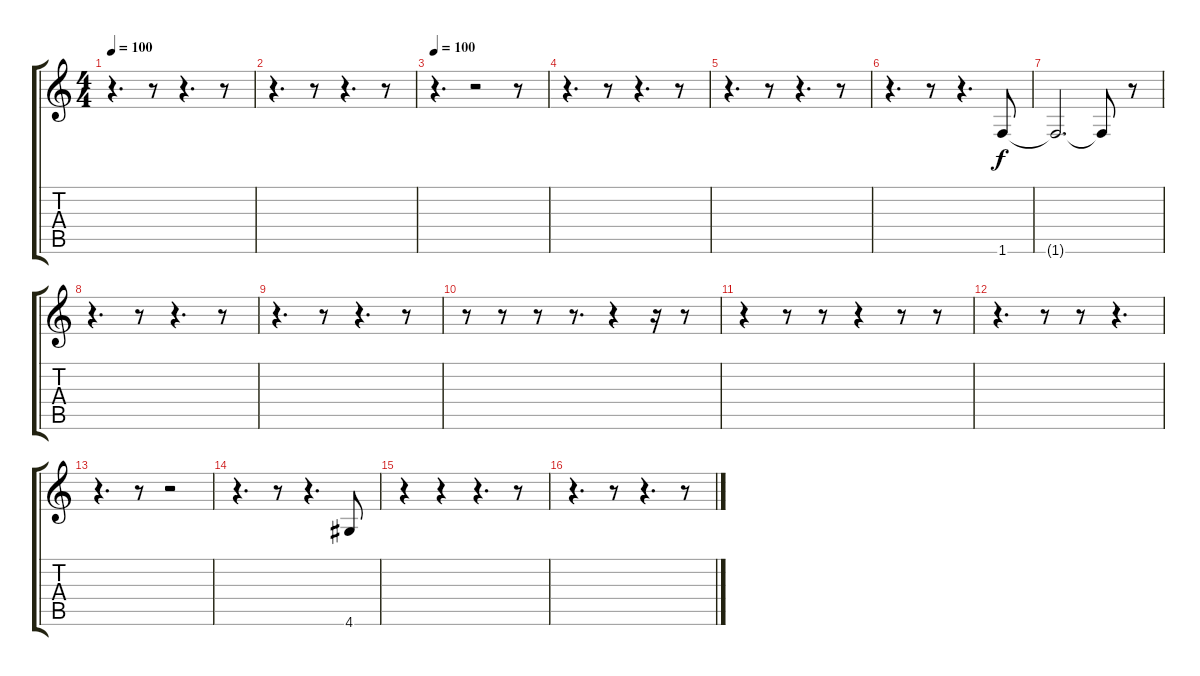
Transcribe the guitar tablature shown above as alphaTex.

\track "" {instrument fretlessbass}
\staff {score tabs}
\tuning (E4 B3 G3 D3 A2 E2) {hide}
\ts (4 4)
\tempo 100
\clef g2
\ks c
r.4{d dy fff} r.8 r.4{d} r.8 |
r.4{d} r.8 r.4{d} r.8 |
\tempo 100
r.4{d} r.2 r.8 |
r.4{d} r.8 r.4{d} r.8 |
r.4{d} r.8 r.4{d} r.8 |
r.4{d} r.8 r.4{d} 1.6.8{dy f} |
1.6{t}.2{d} 1.6{t}.8 r.8 |
r.4{d} r.8 r.4{d} r.8 |
r.4{d} r.8 r.4{d} r.8 |
r.8 r.8 r.8 r.8{d} r.4 r.16 r.8 |
r.4 r.8 r.8 r.4 r.8 r.8 |
r.4{d} r.8 r.8 r.4{d} |
r.4{d} r.8 r.2 |
r.4{d} r.8 r.4{d} 4.6.8 |
r.4 r.4 r.4{d} r.8 |
r.4{d} r.8 r.4{d} r.8
